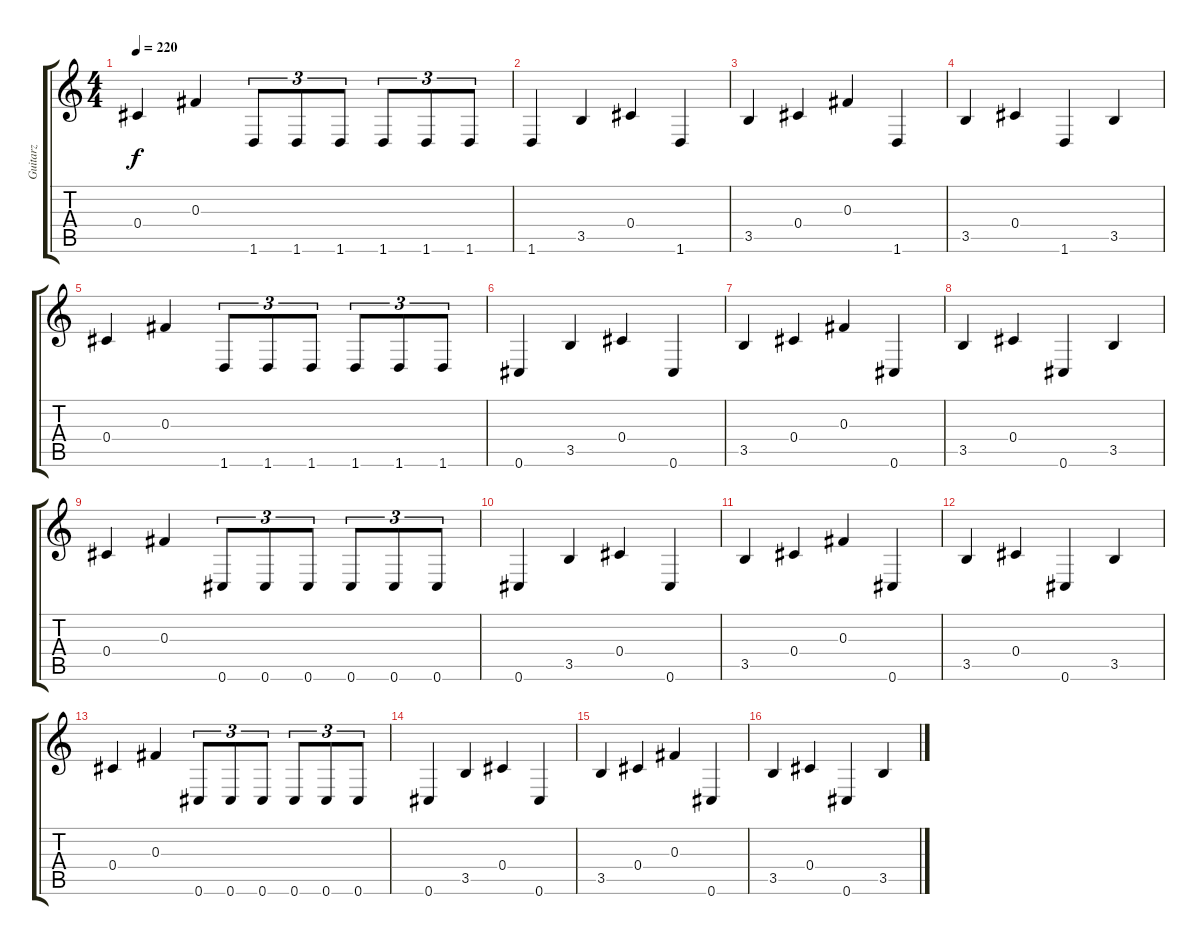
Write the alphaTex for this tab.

\track ("Guitarz" "Guitarz") {instrument overdrivenguitar}
\staff {score tabs}
\tuning (Eb4 Bb3 Gb3 Db3 Ab2 Db2) {hide}
\ts (4 4)
\tempo 220
\clef g2
\ks c
0.4.4{dy f} 0.3.4 1.6.8{tu (3 2)} 1.6.8{tu (3 2)} 1.6.8{tu (3 2)} 1.6.8{tu (3 2)} 1.6.8{tu (3 2)} 1.6.8{tu (3 2)} |
1.6.4 3.5.4 0.4.4 1.6.4 |
3.5.4 0.4.4 0.3.4 1.6.4 |
3.5.4 0.4.4 1.6.4 3.5.4 |
0.4.4 0.3.4 1.6.8{tu (3 2)} 1.6.8{tu (3 2)} 1.6.8{tu (3 2)} 1.6.8{tu (3 2)} 1.6.8{tu (3 2)} 1.6.8{tu (3 2)} |
0.6.4 3.5.4 0.4.4 0.6.4 |
3.5.4 0.4.4 0.3.4 0.6.4 |
3.5.4 0.4.4 0.6.4 3.5.4 |
0.4.4 0.3.4 0.6.8{tu (3 2)} 0.6.8{tu (3 2)} 0.6.8{tu (3 2)} 0.6.8{tu (3 2)} 0.6.8{tu (3 2)} 0.6.8{tu (3 2)} |
0.6.4 3.5.4 0.4.4 0.6.4 |
3.5.4 0.4.4 0.3.4 0.6.4 |
3.5.4 0.4.4 0.6.4 3.5.4 |
0.4.4 0.3.4 0.6.8{tu (3 2)} 0.6.8{tu (3 2)} 0.6.8{tu (3 2)} 0.6.8{tu (3 2)} 0.6.8{tu (3 2)} 0.6.8{tu (3 2)} |
0.6.4 3.5.4 0.4.4 0.6.4 |
3.5.4 0.4.4 0.3.4 0.6.4 |
3.5.4 0.4.4 0.6.4 3.5.4
